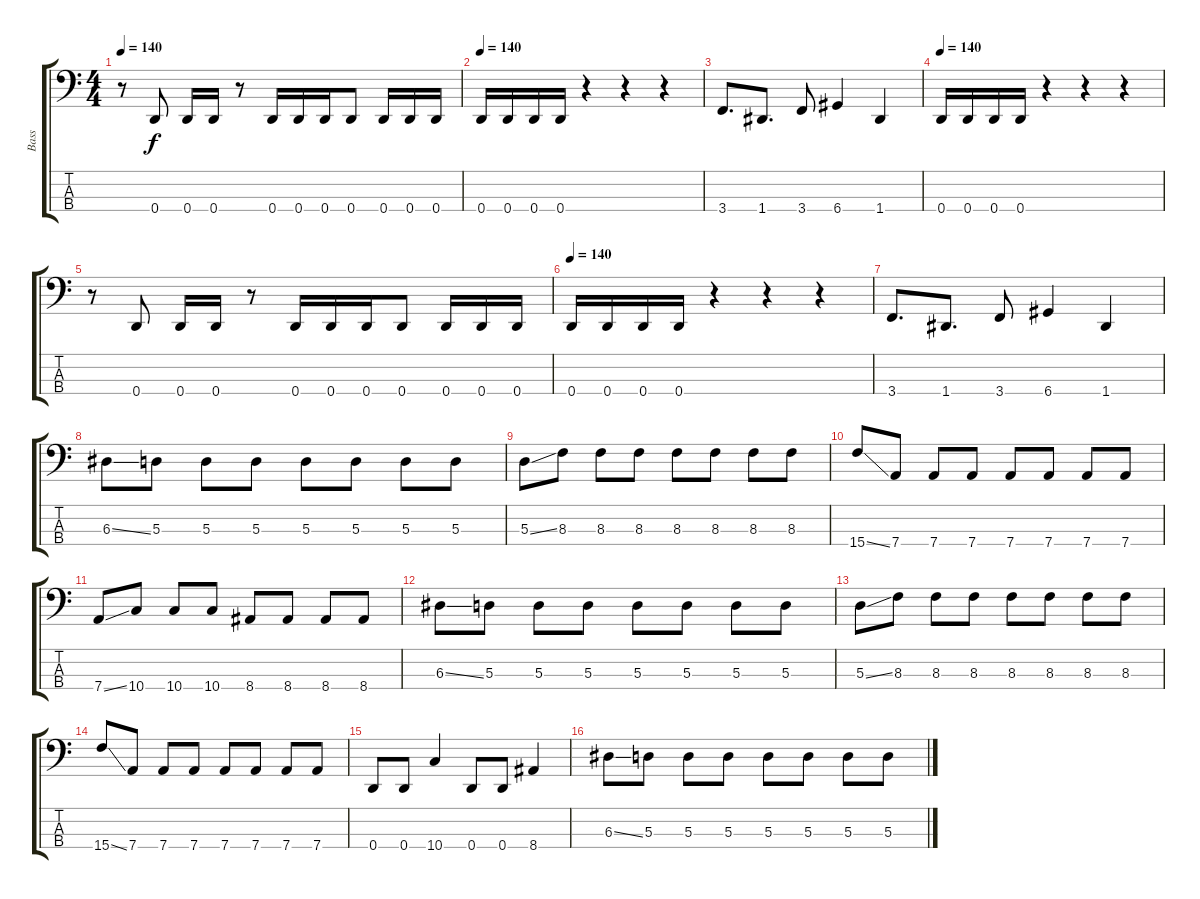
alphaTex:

\track ("Bass" "Bass") {instrument electricbasspick}
\staff {score tabs}
\tuning (G2 D2 A1 D1) {hide}
\ts (4 4)
\tempo 140
\clef f4
\ks c
r.8{dy f} 0.4.8 0.4.16 0.4.16 r.8 0.4.16 0.4.16 0.4.16 0.4.8 0.4.16 0.4.16 0.4.16 |
\tempo 140
0.4.16 0.4.16 0.4.16 0.4.16 r.4 r.4 r.4 |
3.4.8{d} 1.4.8{d} 3.4.8 6.4.4 1.4.4 |
\tempo 140
0.4.16 0.4.16 0.4.16 0.4.16 r.4 r.4 r.4 |
r.8 0.4.8 0.4.16 0.4.16 r.8 0.4.16 0.4.16 0.4.16 0.4.8 0.4.16 0.4.16 0.4.16 |
\tempo 140
0.4.16 0.4.16 0.4.16 0.4.16 r.4 r.4 r.4 |
3.4.8{d} 1.4.8{d} 3.4.8 6.4.4 1.4.4 |
6.3{ss}.8 5.3.8 5.3.8 5.3.8 5.3.8 5.3.8 5.3.8 5.3.8 |
5.3{ss}.8 8.3.8 8.3.8 8.3.8 8.3.8 8.3.8 8.3.8 8.3.8 |
15.4{ss}.8 7.4.8 7.4.8 7.4.8 7.4.8 7.4.8 7.4.8 7.4.8 |
7.4{ss}.8 10.4.8 10.4.8 10.4.8 8.4.8 8.4.8 8.4.8 8.4.8 |
6.3{ss}.8 5.3.8 5.3.8 5.3.8 5.3.8 5.3.8 5.3.8 5.3.8 |
5.3{ss}.8 8.3.8 8.3.8 8.3.8 8.3.8 8.3.8 8.3.8 8.3.8 |
15.4{ss}.8 7.4.8 7.4.8 7.4.8 7.4.8 7.4.8 7.4.8 7.4.8 |
0.4.8 0.4.8 10.4.4 0.4.8 0.4.8 8.4.4 |
6.3{ss}.8 5.3.8 5.3.8 5.3.8 5.3.8 5.3.8 5.3.8 5.3.8
